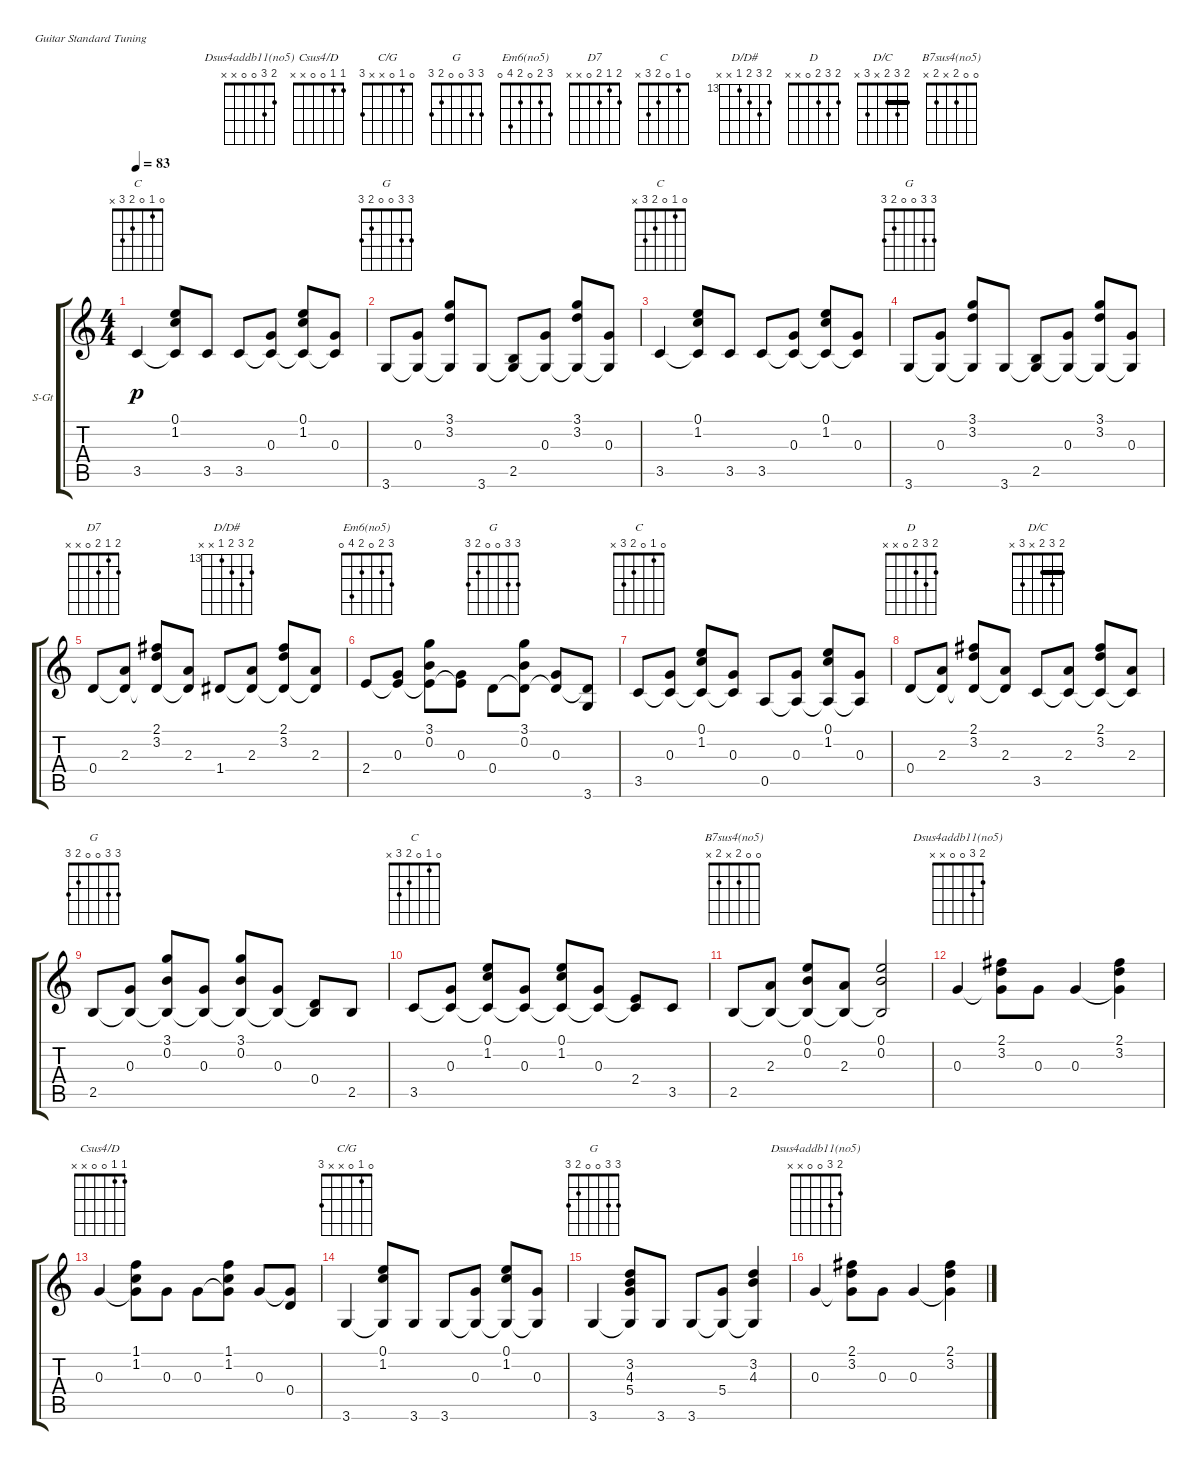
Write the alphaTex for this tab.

\bracketExtendMode groupsimilarinstruments
\firstSystemTrackNameOrientation horizontal
\otherSystemsTrackNameOrientation horizontal
\chordDiagramsInScore
\track ("Steel Guitar" "S-Gt") {instrument acousticguitarsteel}
\staff {score tabs}
\tuning (E4 B3 G3 D3 A2 E2)
\chord ("Dsus4addb11(no5)" 2 3 0 0 x x)
\chord ("Csus4/D" 1 1 0 0 x x)
\chord ("C/G" 0 1 0 x x 3)
\chord ("G" 3 3 4 5 5 3) {barre (3 3)}
\chord ("Em6(no5)" 3 2 0 2 4 0)
\chord ("G" 3 0 0 0 2 3)
\chord ("D7" 2 1 2 0 x x)
\chord ("C" 0 1 0 2 3 x)
\chord ("G" 3 3 0 0 2 3)
\chord ("D/D#" 14 15 14 13 x x) {firstfret 13}
\chord ("D" 2 3 2 0 x x)
\chord ("D/C" 2 3 2 x 3 x) {barre 2}
\chord ("B7sus4(no5)" 0 0 2 x 2 x)
\ts (4 4)
\tempo 83
\clef g2
\scale
0.241935
\ks c
3.5.4{ch "C" dy p} (0.1 1.2 3.5{t}).8 3.5.8 3.5.8 (0.3 3.5{t}).8 (0.1 1.2 3.5{t}).8 (0.3 3.5{t}).8 |
\scale
0.258065 3.6.8{ch "G"} (0.3 3.6{t}).8 (3.1 3.2 3.6{t}).8 3.6.8 (2.5 3.6{t}).8 (0.3 3.6{t}).8 (3.1 3.2 3.6{t}).8 (0.3 3.6{t}).8 |
\scale
0.241935 3.5.4{ch "C"} (0.1 1.2 3.5{t}).8 3.5.8 3.5.8 (0.3 3.5{t}).8 (0.1 1.2 3.5{t}).8 (0.3 3.5{t}).8 |
\scale
0.258065 3.6.8{ch "G"} (0.3 3.6{t}).8 (3.1 3.2 3.6{t}).8 3.6.8 (2.5 3.6{t}).8 (0.3 3.6{t}).8 (3.1 3.2 3.6{t}).8 (0.3 3.6{t}).8 |
\scale
0.286096 0.4.8{ch "D7"} (2.3 0.4{t}).8 (2.1 3.2 0.4{t}).8 (2.3 0.4{t}).8 1.4.8{ch "D/D#"} (2.3 1.4{t}).8 (2.1 3.2 1.4{t}).8 (2.3 1.4{t}).8 |
\scale
0.213904 2.4.8{ch "Em6(no5)"} (0.3 2.4{t}).8 (3.1 0.2 2.4{t}).8 (0.3 2.4{t}).8 0.4.8{ch "G"} (3.1 0.2 0.4{t}).8 (0.3 0.4{t}).8 (3.6 0.4{t}).8 |
\scale
0.213904 3.5.8{ch "C"} (0.3 3.5{t}).8 (0.1 1.2 3.5{t}).8 (0.3 3.5{t}).8 0.5.8 (0.3 0.5{t}).8 (0.1 1.2 0.5{t}).8 (0.3 0.5{t}).8 |
\scale
0.286096 0.4.8{ch "D"} (2.3 0.4{t}).8 (2.1 3.2 0.4{t}).8 (2.3 0.4{t}).8 3.5.8{ch "D/C"} (2.3 3.5{t}).8 (2.1 3.2 3.5{t}).8 (2.3 3.5{t}).8 |
\scale
0.277778 2.5.8{ch "G"} (0.3 2.5{t}).8 (3.1 0.2 2.5{t}).8 (0.3 2.5{t}).8 (3.1 0.2 2.5{t}).8 (0.3 2.5{t}).8 (0.4 2.5{t}).8 2.5.8 |
\scale
0.277778 3.5.8{ch "C"} (0.3 3.5{t}).8 (0.1 1.2 3.5{t}).8 (0.3 3.5{t}).8 (0.1 1.2 3.5{t}).8 (0.3 3.5{t}).8 (2.4 3.5{t}).8 3.5.8 |
\scale
0.21875 2.5.8{ch "B7sus4(no5)"} (2.3 2.5{t}).8 (0.1 0.2 2.5{t}).8 (2.3 2.5{t}).8 (0.1 0.2 2.5{t}).2 |
\scale
0.225694 0.3.4{ch "Dsus4addb11(no5)"} (2.1 3.2 0.3{t}).8 0.3.8 0.3.4 (2.1 3.2 0.3{t}).4 |
\scale
0.263158 0.3.4{ch "Csus4/D"} (1.1 1.2 0.3{t}).8 0.3.8 0.3.8 (1.1 1.2 0.3{t}).8 0.3.8 (0.4 0.3{t}).8 |
\scale
0.263158 3.6.4{ch "C/G"} (0.1 1.2 3.6{t}).8 3.6.8 3.6.8 (0.3 3.6{t}).8 (0.1 1.2 3.6{t}).8 (0.3 3.6{t}).8 |
\scale
0.245614 3.6.4{ch "G"} (3.2 4.3 5.4 3.6{t}).8 3.6.8 3.6.8 (5.4 3.6{t}).8 (3.2 4.3 3.6{t}).4 |
\scale
0.22807 0.3.4{ch "Dsus4addb11(no5)"} (2.1 3.2 0.3{t}).8 0.3.8 0.3.4 (2.1 3.2 0.3{t}).4
